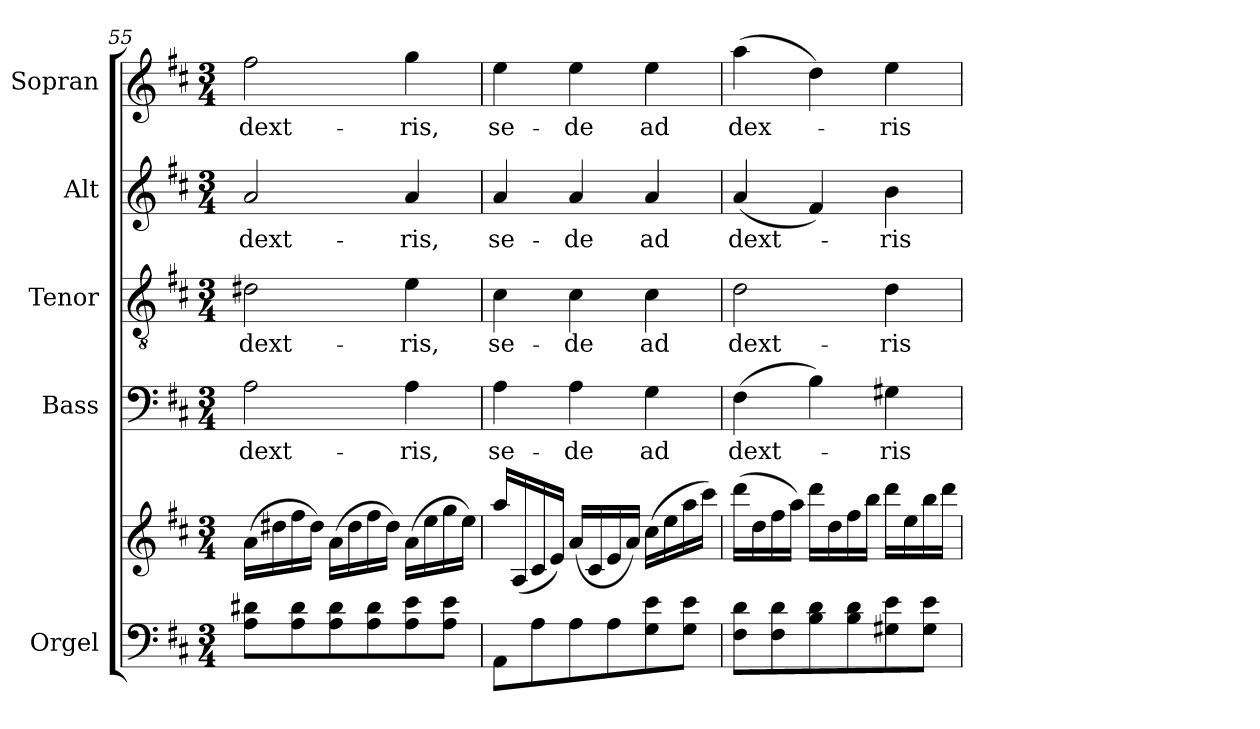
**kern	**kern	**kern	**text	**kern	**text	**kern	**text	**kern	**text
*part5	*part5	*part4	*part4	*part3	*part3	*part2	*part2	*part1	*part1
*staff6	*staff5	*staff4	*staff4	*staff3	*staff3	*staff2	*staff2	*staff1	*staff1
*I"Orgel	*	*I"Bass	*	*I"Tenor	*	*I"Alt	*	*I"Sopran	*
*I'Org.	*	*I'B.	*	*I'T.	*	*I'A.	*	*I'S.	*
*clefF4	*clefG2	*clefF4	*	*clefGv2	*	*clefG2	*	*clefG2	*
*k[f#c#]	*k[f#c#]	*k[f#c#]	*	*k[f#c#]	*	*k[f#c#]	*	*k[f#c#]	*
*D:	*D:	*D:	*	*D:	*	*D:	*	*D:	*
*M3/4	*M3/4	*M3/4	*	*M3/4	*	*M3/4	*	*M3/4	*
=55	=55	=55	=55	=55	=55	=55	=55	=55	=55
!	!	!	!LO:LY:b	!	!LO:LY:b	!	!LO:LY:b	!	!LO:LY:b
8A\ 8d#X\L	(>16a\LL	2A\	dext-	2d#X\	dext-	2a/	dext-	2ff#\	dext-
.	16dd#X\	.	.	.	.	.	.	.	.
8A\ 8d#\	16ff#\	.	.	.	.	.	.	.	.
.	16dd#\JJ)	.	.	.	.	.	.	.	.
8A\ 8d#\	(>16a\LL	.	.	.	.	.	.	.	.
.	16dd#\	.	.	.	.	.	.	.	.
8A\ 8d#\	16ff#\	.	.	.	.	.	.	.	.
.	16dd#\JJ)	.	.	.	.	.	.	.	.
!	!	!	!LO:LY:b	!	!LO:LY:b	!	!LO:LY:b	!	!LO:LY:b
8A\ 8e\	(>16a\LL	4A\	-ris,	4e\	-ris,	4a/	-ris,	4gg\	-ris,
.	16ee\	.	.	.	.	.	.	.	.
8A\ 8e\J	16gg\	.	.	.	.	.	.	.	.
.	16ee\JJ)	.	.	.	.	.	.	.	.
=56	=56	=56	=56	=56	=56	=56	=56	=56	=56
!	!	!	!LO:LY:b	!	!LO:LY:b	!	!LO:LY:b	!	!LO:LY:b
8AA\L	16aa/LL	4A\	se-	4c#\	se-	4a/	se-	4ee\	se-
.	(<16A/	.	.	.	.	.	.	.	.
8A\	16c#/	.	.	.	.	.	.	.	.
.	16e/JJ)	.	.	.	.	.	.	.	.
!	!	!	!LO:LY:b	!	!LO:LY:b	!	!LO:LY:b	!	!LO:LY:b
8A\	(<16a/LL	4A\	-de	4c#\	-de	4a/	-de	4ee\	-de
.	16c#/	.	.	.	.	.	.	.	.
8A\	16e/	.	.	.	.	.	.	.	.
.	16a/JJ)	.	.	.	.	.	.	.	.
!	!	!	!LO:LY:b	!	!LO:LY:b	!	!LO:LY:b	!	!LO:LY:b
8G\ 8e\	(>16cc#\LL	4G\	ad	4c#\	ad	4a/	ad	4ee\	ad
.	16ee\	.	.	.	.	.	.	.	.
8G\ 8e\J	16aa\	.	.	.	.	.	.	.	.
.	16ccc#\JJ)	.	.	.	.	.	.	.	.
=57	=57	=57	=57	=57	=57	=57	=57	=57	=57
!	!	!	!LO:LY:b	!	!LO:LY:b	!	!LO:LY:b	!	!LO:LY:b
8F#\ 8d\L	(>16ddd\LL	(>4F#\	dext-	2d\	dext-	(<4a/	dext-	(>4aa\	dex-
.	16dd\	.	.	.	.	.	.	.	.
8F#\ 8d\	16ff#\	.	.	.	.	.	.	.	.
.	16aa\JJ)	.	.	.	.	.	.	.	.
8B\ 8d\	16ddd\LL	4B\)	.	.	.	4f#/)	.	4dd\)	.
.	16dd\	.	.	.	.	.	.	.	.
8B\ 8d\	16ff#\	.	.	.	.	.	.	.	.
.	16bb\JJ	.	.	.	.	.	.	.	.
!	!	!	!LO:LY:b	!	!LO:LY:b	!	!LO:LY:b	!	!LO:LY:b
8G#X\ 8e\	16ddd\LL	4G#X\	-ris	4d\	-ris	4b\	-ris	4ee\	-ris
.	16ee\	.	.	.	.	.	.	.	.
8G#\ 8e\J	16bb\	.	.	.	.	.	.	.	.
.	16ddd\JJ	.	.	.	.	.	.	.	.
=	=	=	=	=	=	=	=	=	=
*-	*-	*-	*-	*-	*-	*-	*-	*-	*-
